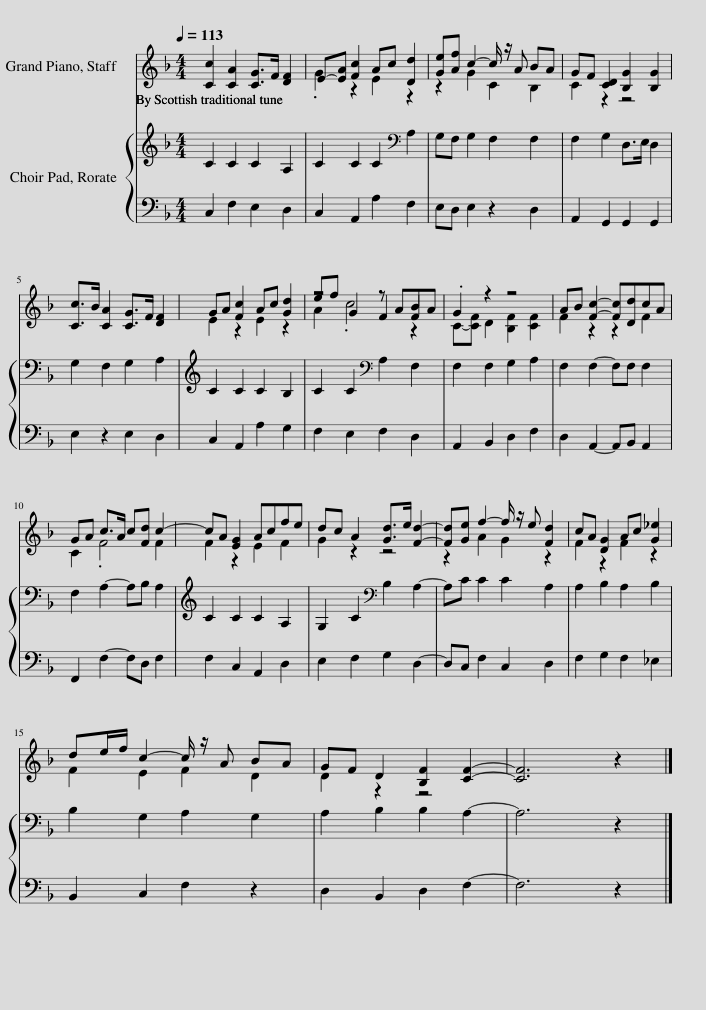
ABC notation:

X:1
%%score ( 1 2 3 ) { 4 | 5 }
L:1/8
Q:1/4=113
M:4/4
I:linebreak $
K:F
V:1 treble
V:2 treble
V:3 treble
V:4 treble
V:5 bass
V:1
 [Cc]2 [CA]2 [CG]>F [DF]2 | E-[EA] [Fc]2 Ac [Dd]2 | [Ge][Af] c2- c/ z/ A BA | GF [CD]2 [B,G]2 [B,G]2 |$ [Cc]>B [CA]2 [CG]>F [DF]2 | %5
 GA [Fc]2 Ac [Gd]2 | ef G2 z ABA | .G2 z2 z4 | AB [Fc]2- [Fc][Dd]cA |$ GA c>A c[Fd] c2- | %10
 cA [EG]2 Acfe | dc A2 [Gd]>e [Fd]2- | [Fd][Ge] f2- f/ z/ e [Fd]2 | cA [DG]2 Ac [G_e]2 |$ de/f/ c2- c/ z/ A BA | %15
 GF D2 [B,F]2 [CF]2- | [CF]6 z2 |] %17
V:2
 x8 | .G2 z2 E2 z2 | z2 G2 C2 B,2 | C2 z2 z4 |$ x8 | %5
 E2 z2 E2 z2 | A2 .c4 z2 | C-[CF] D2 [B,F]2 [CF]2 | F2 z2 z2 F2 |$ C2 .F4 F2 | %10
 F2 z2 E2 F2 | G2 z2 z4 | z2 A2 G2 z2 | F2 z2 F2 z2 |$ F2 E2 F2 D2 | %15
 D2 z2 z4 | x8 |] %17
V:3
 x8 | x8 | x8 | x8 |$ x8 | %5
 x8 | z4 F2 F2 | x8 | x8 |$ x8 | %10
 x8 | x8 | x8 | x8 |$ x8 | %15
 x8 | x8 |] %17
V:4
 C2 C2 C2 A,2 | C2 C2 C2[K:bass] A,2 | G,F, G,2 F,2 F,2 | F,2 G,2 D,>E, D,2 |$ G,2 F,2 G,2 A,2 | %5
 C2 C2 C2 B,2 | C2 C2[K:bass] A,2 F,2 | F,2 F,2 G,2 A,2 | F,2 F,2- F,F, F,2 |$ F,2 A,2- A,B, A,2 | %10
 C2 C2 C2 A,2 | G,2 C2[K:bass] B,2 A,2- | A,C C2 C2 A,2 | A,2 B,2 A,2 B,2 |$ B,2 G,2 A,2 G,2 | %15
 A,2 B,2 B,2 A,2- | A,6 z2 |] %17
V:5
 C,2 F,2 E,2 D,2 | C,2 A,,2 A,2 F,2 | E,D, E,2 z2 D,2 | A,,2 G,,2 G,,2 G,,2 |$ E,2 z2 E,2 D,2 | %5
 C,2 A,,2 A,2 G,2 | F,2 E,2 F,2 D,2 | A,,2 B,,2 D,2 F,2 | D,2 A,,2- A,,B,, A,,2 |$ F,,2 F,2- F,D, F,2 | %10
 F,2 C,2 A,,2 D,2 | E,2 F,2 G,2 D,2- | D,C, F,2 C,2 D,2 | F,2 G,2 F,2 _E,2 |$ B,,2 C,2 F,2 z2 | %15
 D,2 B,,2 D,2 F,2- | F,6 z2 |] %17
